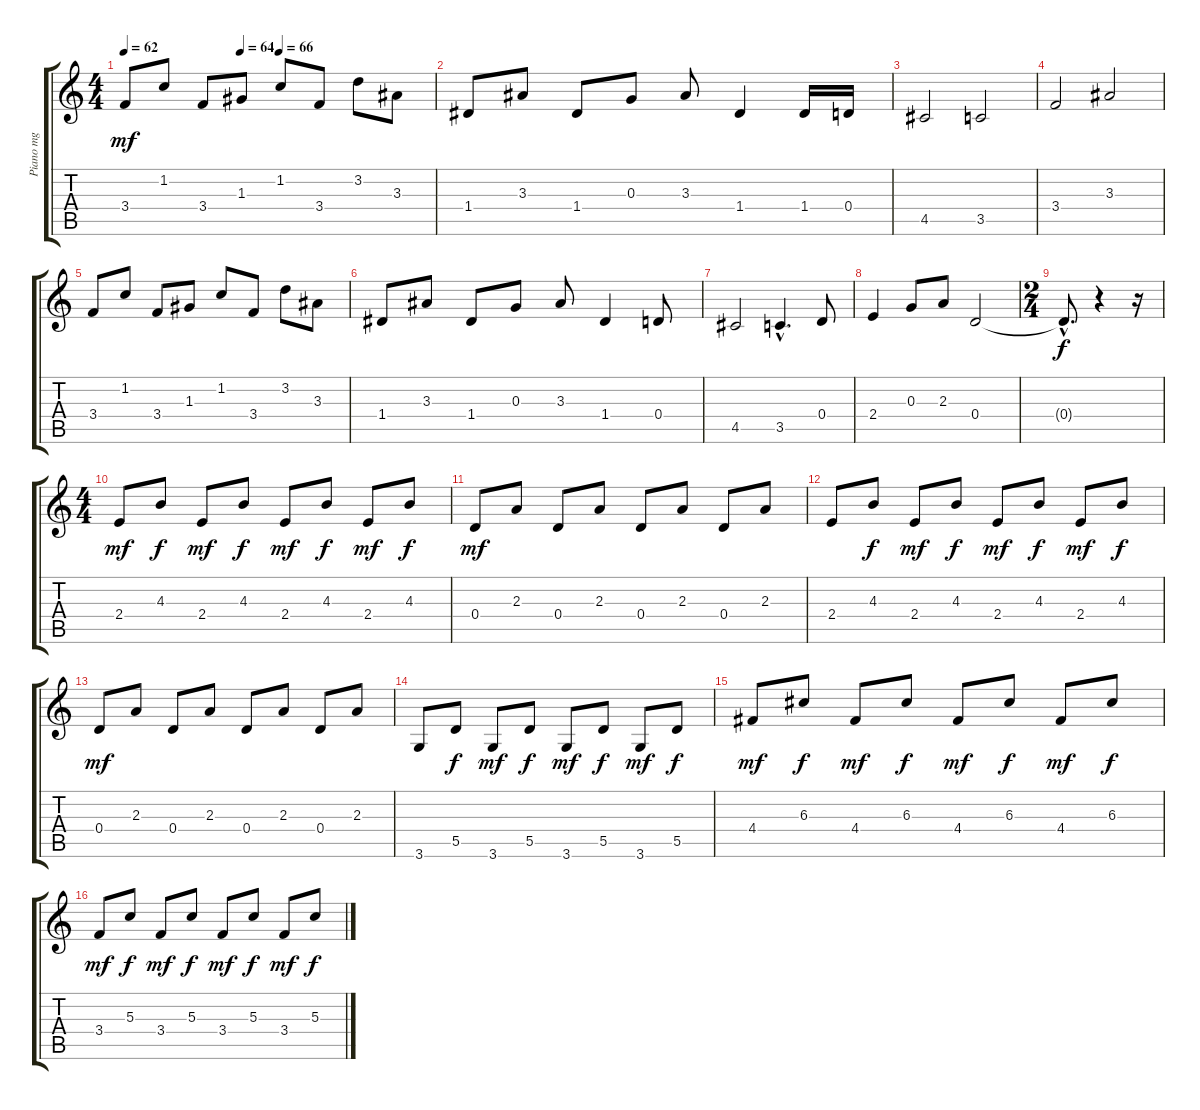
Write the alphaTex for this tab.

\track ("Piano mg" "Piano mg") {instrument acousticguitarnylon}
\staff {score tabs}
\tuning (E4 B3 G3 D3 A2 E2) {hide}
\ts (4 4)
\tempo 62
\tempo (64 0.375)
\tempo (66 0.5)
\clef g2
\ks c
3.4.8{dy mf} 1.2.8 3.4.8 1.3.8 1.2.8 3.4.8 3.2.8 3.3.8 |
1.4.8 3.3.8 1.4.8 0.3.8 3.3.8 1.4.4 1.4.16 0.4.16 |
4.5.2 3.5.2 |
3.4.2 3.3.2 |
3.4.8 1.2.8 3.4.8 1.3.8 1.2.8 3.4.8 3.2.8 3.3.8 |
1.4.8 3.3.8 1.4.8 0.3.8 3.3.8 1.4.4 0.4.8 |
4.5.2 3.5{hac}.4{d} 0.4.8 |
2.4.4 0.3.8 2.3.8 0.4.2 |
\ts (2 4)
0.4{hac t}.8{d dy f} r.4 r.16 |
\ts (4 4)
2.4.8{dy mf} 4.3.8{dy f} 2.4.8{dy mf} 4.3.8{dy f} 2.4.8{dy mf} 4.3.8{dy f} 2.4.8{dy mf} 4.3.8{dy f} |
0.4.8{dy mf} 2.3.8 0.4.8 2.3.8 0.4.8 2.3.8 0.4.8 2.3.8 |
2.4.8 4.3.8{dy f} 2.4.8{dy mf} 4.3.8{dy f} 2.4.8{dy mf} 4.3.8{dy f} 2.4.8{dy mf} 4.3.8{dy f} |
0.4.8{dy mf} 2.3.8 0.4.8 2.3.8 0.4.8 2.3.8 0.4.8 2.3.8 |
3.6.8 5.5.8{dy f} 3.6.8{dy mf} 5.5.8{dy f} 3.6.8{dy mf} 5.5.8{dy f} 3.6.8{dy mf} 5.5.8{dy f} |
4.4.8{dy mf} 6.3.8{dy f} 4.4.8{dy mf} 6.3.8{dy f} 4.4.8{dy mf} 6.3.8{dy f} 4.4.8{dy mf} 6.3.8{dy f} |
3.4.8{dy mf} 5.3.8{dy f} 3.4.8{dy mf} 5.3.8{dy f} 3.4.8{dy mf} 5.3.8{dy f} 3.4.8{dy mf} 5.3.8{dy f}
